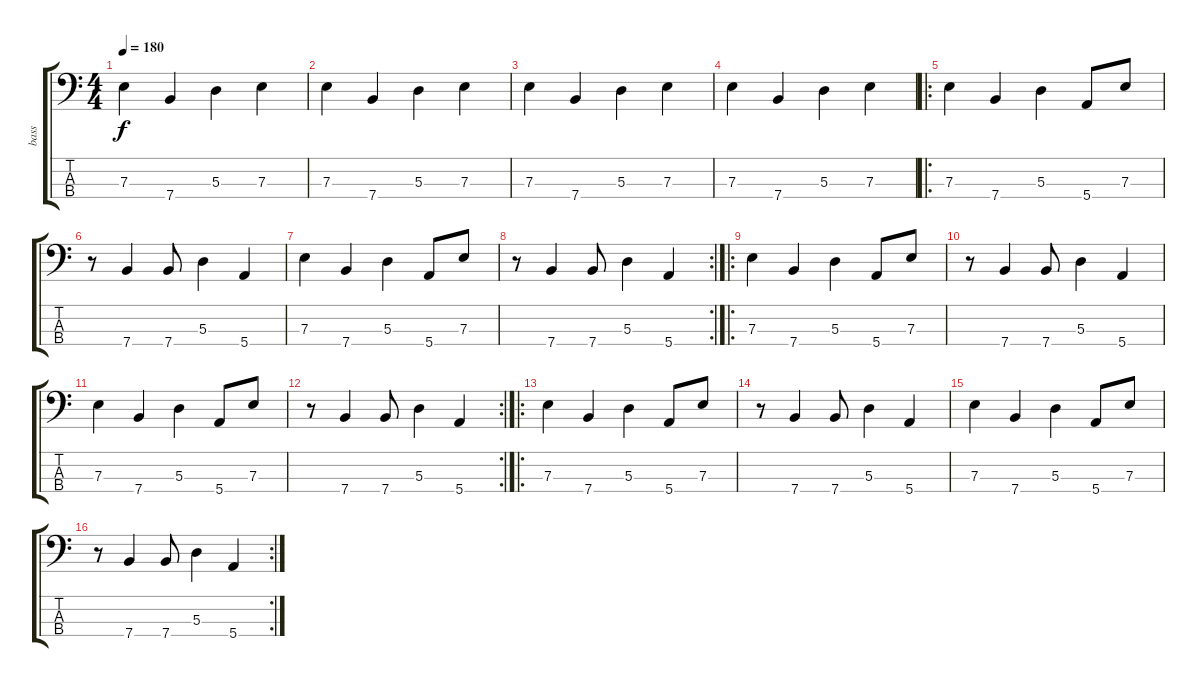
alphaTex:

\track ("bass" "bass") {instrument electricbassfinger}
\staff {score tabs}
\tuning (G2 D2 A1 E1) {hide}
\ts (4 4)
\tempo 180
\clef f4
\ks c
7.3.4{dy f} 7.4.4 5.3.4 7.3.4 |
7.3.4 7.4.4 5.3.4 7.3.4 |
7.3.4 7.4.4 5.3.4 7.3.4 |
7.3.4 7.4.4 5.3.4 7.3.4 |
\ro
7.3.4 7.4.4 5.3.4 5.4.8 7.3.8 |
r.8 7.4.4 7.4.8 5.3.4 5.4.4 |
7.3.4 7.4.4 5.3.4 5.4.8 7.3.8 |
\rc 2
r.8 7.4.4 7.4.8 5.3.4 5.4.4 |
\ro
7.3.4 7.4.4 5.3.4 5.4.8 7.3.8 |
r.8 7.4.4 7.4.8 5.3.4 5.4.4 |
7.3.4 7.4.4 5.3.4 5.4.8 7.3.8 |
\rc 2
r.8 7.4.4 7.4.8 5.3.4 5.4.4 |
\ro
7.3.4 7.4.4 5.3.4 5.4.8 7.3.8 |
r.8 7.4.4 7.4.8 5.3.4 5.4.4 |
7.3.4 7.4.4 5.3.4 5.4.8 7.3.8 |
\rc 2
r.8 7.4.4 7.4.8 5.3.4 5.4.4
